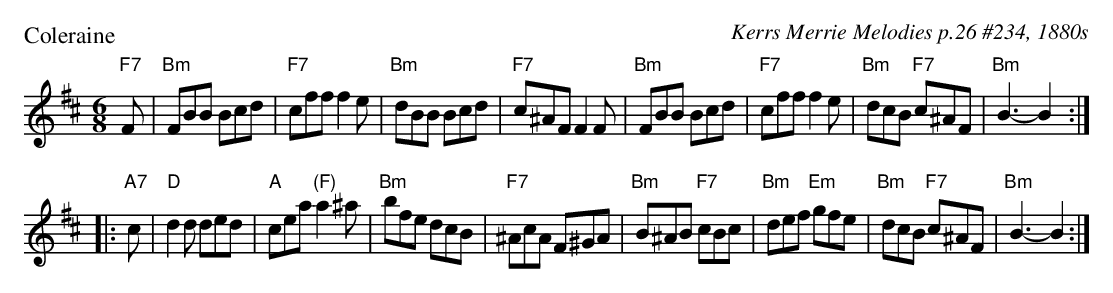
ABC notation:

X:1
P: Coleraine
O: Kerrs Merrie Melodies p.26 #234, 1880s
M: 6/8
L: 1/8
K: Bm
   "F7"F | "Bm"FBB Bcd | "F7"cff f2e | "Bm"dBB Bcd | "F7"c^AF F2F \
| "Bm"FBB Bcd | "F7"cff f2e | "Bm"dcB "F7"c^AF | "Bm"B3- B2 :|
|: "A7"c | "D"d2d ded | "A"cea "(F)"a2^a | "Bm"bfe dcB | "F7"^AcA F^GA \
| "Bm"B^AB "F7"cBc | "Bm"def "Em"gfe | "Bm"dcB "F7"c^AF | "Bm"B3- B2 :|
